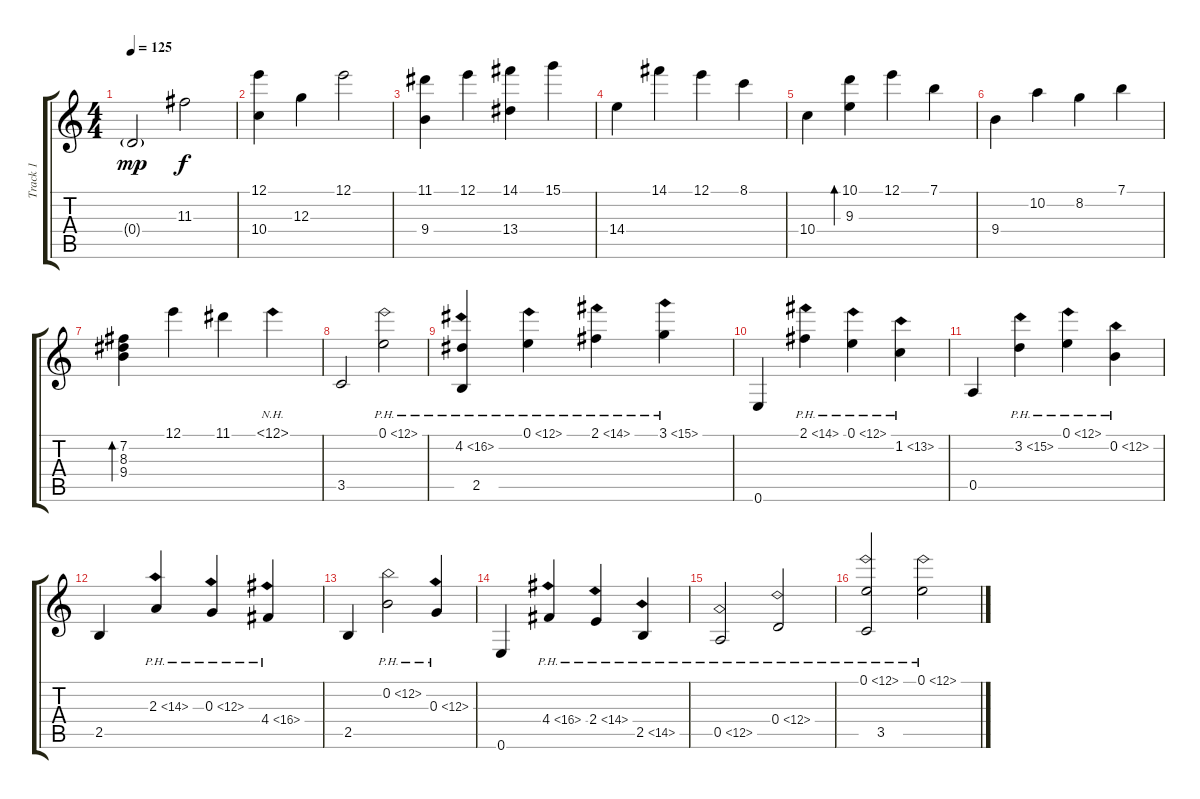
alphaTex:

\track ("Track 1" "Track 1") {instrument acousticguitarsteel}
\staff {score tabs}
\tuning (E4 B3 G3 D3 A2 E2) {hide}
\ts (4 4)
\tempo 125
\clef g2
\ks c
0.4{g}.2{dy mp} 11.3.2{dy f} |
(12.1 10.4).4 12.3.4 12.1.2 |
(11.1 9.4).4 12.1.4 (14.1 13.4).4 15.1.4 |
14.4.4 14.1.4 12.1.4 8.1.4 |
10.4.4 (10.1 9.3).4{bd 240} 12.1.4 7.1.4 |
9.4.4 10.2.4 8.2.4 7.1.4 |
(7.2 8.3 9.4).4{bd 480} 12.1.4 11.1.4 12.1{nh}.4 |
3.5.2 0.1{ph 12}.2 |
(4.2{ph 12} 2.5).4 0.1{ph 12}.4 2.1{ph 12}.4 3.1{ph 12}.4 |
0.6.4 2.1{ph 12}.4 0.1{ph 12}.4 1.2{ph 12}.4 |
0.5.4 3.2{ph 12}.4 0.1{ph 12}.4 0.2{ph 12}.4 |
2.5.4 2.3{ph 12}.4 0.3{ph 12}.4 4.4{ph 12}.4 |
2.5.4 0.2{ph 12}.2 0.3{ph 12}.4 |
0.6.4 4.4{ph 12}.4 2.4{ph 12}.4 2.5{ph 12}.4 |
0.5{ph 12}.2 0.4{ph 12}.2 |
(0.1{ph 12} 3.5).2 0.1{ph 12}.2
